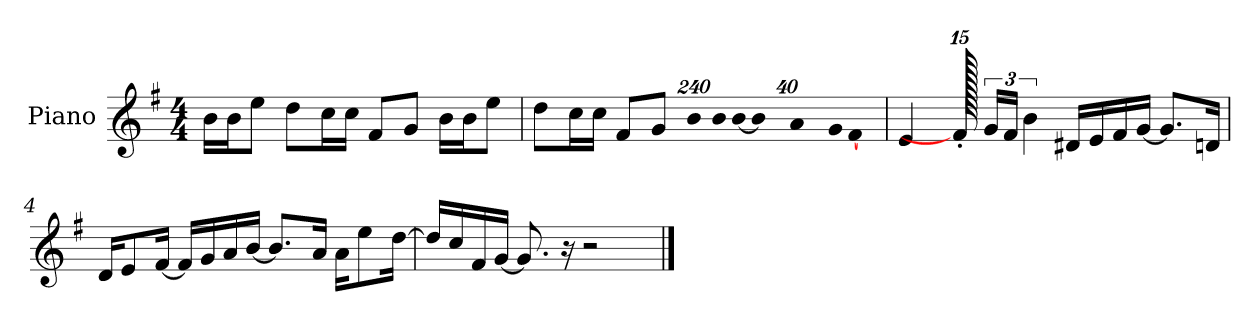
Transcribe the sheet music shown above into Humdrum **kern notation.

**kern
*part1
*staff1
*I"Piano
*I'P-no
*clefG2
*k[f#]
*M4/4
*MM90
=1
16b\LL
16b\J
8ee\J
8dd\L
16cc\L
16cc\JJ
8f#/L
8g/J
16b\LL
16b\J
8ee\J
=2
8dd\L
16cc\L
16cc\JJ
8f#/L
8g/J
*Xbrackettup
!LO:N:vis=16
1920%137b/LL
!LO:N:vis=32
640%23b/L
!LO:N:vis=32
[640%23b/JJ
!LO:N:vis=8
960%137b/]
!LO:N:vis=16
1920%137a/L
!LO:N:vis=32
640%23g/K
[384%41f#/J
=3
4e/
1920f#'/]
*brackettup
24g/LL
24f#/JJ
6b\
16d#X/LL
16e/
16f#/
[16g/JJ
8.g/L]
16dn/Jk
!!LO:LB:g=z
=4
16d/KL
8e/
[16f#/Jk
16f#/LL]
16g/
16a/
[16b/JJ
8.b/L]
16a/Jk
16a\KL
8ee\
[16dd\Jk
=5
16dd/LL]
16cc/
16f#/
[16g/JJ
8.g/]
16r
2r
==
*-
